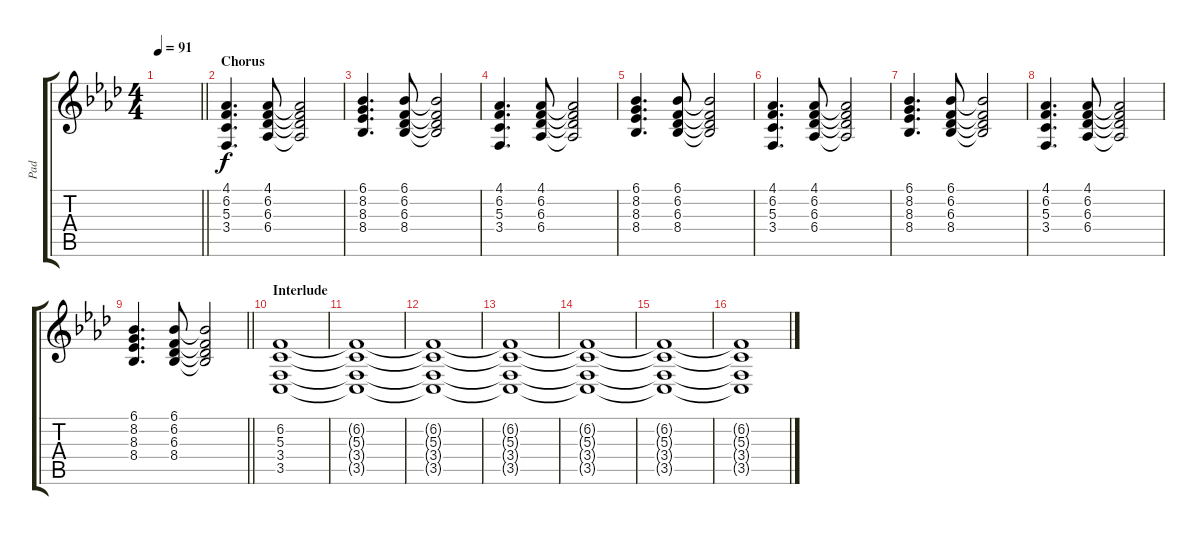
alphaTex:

\track ("Pad" "Pad") {instrument pad3polysynth}
\staff {score tabs}
\tuning (E4 B3 G3 D3 A2 E2) {hide}
\ts (4 4)
\tempo 91
\clef g2
\barLineRight lightlight
\ks fminor
|
\section ("" "Chorus")
(4.1 6.2 5.3 3.4).4{d volume 11} (4.1 6.2 6.3 6.4).8 (4.1{t} 6.2{t} 6.3{t} 6.4{t}).2 |
(6.1 8.2 8.3 8.4).4{d} (6.1 6.2 6.3 8.4).8 (6.1{t} 6.2{t} 6.3{t} 8.4{t}).2 |
(4.1 6.2 5.3 3.4).4{d} (4.1 6.2 6.3 6.4).8 (4.1{t} 6.2{t} 6.3{t} 6.4{t}).2 |
(6.1 8.2 8.3 8.4).4{d} (6.1 6.2 6.3 8.4).8 (6.1{t} 6.2{t} 6.3{t} 8.4{t}).2 |
(4.1 6.2 5.3 3.4).4{d} (4.1 6.2 6.3 6.4).8 (4.1{t} 6.2{t} 6.3{t} 6.4{t}).2 |
(6.1 8.2 8.3 8.4).4{d} (6.1 6.2 6.3 8.4).8 (6.1{t} 6.2{t} 6.3{t} 8.4{t}).2 |
(4.1 6.2 5.3 3.4).4{d} (4.1 6.2 6.3 6.4).8 (4.1{t} 6.2{t} 6.3{t} 6.4{t}).2 |
\barLineRight lightlight
(6.1 8.2 8.3 8.4).4{d} (6.1 6.2 6.3 8.4).8 (6.1{t} 6.2{t} 6.3{t} 8.4{t}).2 |
\section ("" "Interlude")
(6.2 5.3 3.4 3.5).1{volume 5 instrument pad2warm} |
(6.2{t} 5.3{t} 3.4{t} 3.5{t}).1 |
(6.2{t} 5.3{t} 3.4{t} 3.5{t}).1 |
(6.2{t} 5.3{t} 3.4{t} 3.5{t}).1 |
(6.2{t} 5.3{t} 3.4{t} 3.5{t}).1 |
(6.2{t} 5.3{t} 3.4{t} 3.5{t}).1 |
(6.2{t} 5.3{t} 3.4{t} 3.5{t}).1
